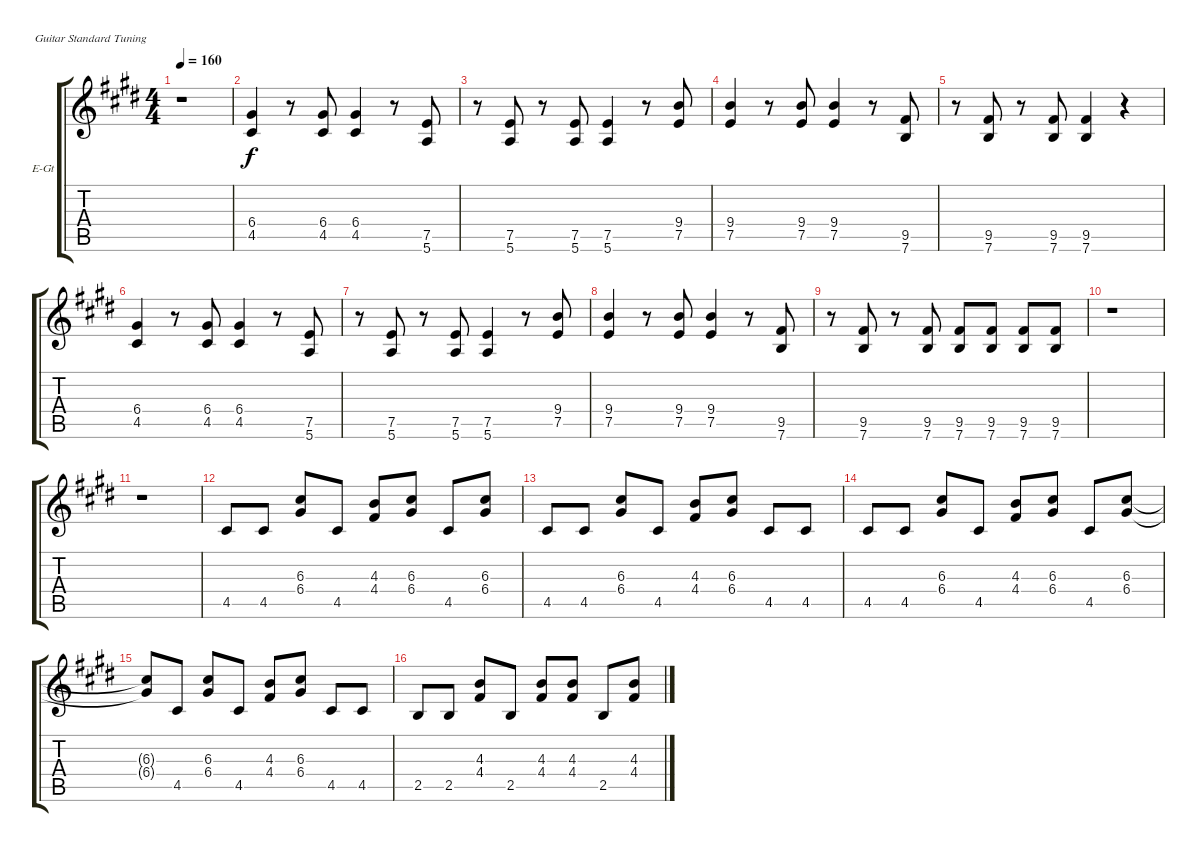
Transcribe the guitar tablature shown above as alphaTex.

\bracketExtendMode groupsimilarinstruments
\firstSystemTrackNameOrientation horizontal
\otherSystemsTrackNameOrientation horizontal
\track ("Guitar 1" "E-Gt") {instrument distortionguitar}
\staff {score tabs}
\tuning (E4 B3 G3 D3 A2 E2)
\ts (4 4)
\tempo 160
\clef g2
\ks e
r.1{dy f instrument distortionguitar} |
(6.4 4.5).4 r.8 (6.4 4.5).8 (6.4 4.5).4 r.8 (7.5 5.6).8 |
r.8 (7.5 5.6).8 r.8 (7.5 5.6).8 (7.5 5.6).4 r.8 (9.4 7.5).8 |
(9.4 7.5).4 r.8 (9.4 7.5).8 (9.4 7.5).4 r.8 (9.5 7.6).8 |
r.8 (9.5 7.6).8 r.8 (9.5 7.6).8 (9.5 7.6).4 r.4 |
(6.4 4.5).4 r.8 (6.4 4.5).8 (6.4 4.5).4 r.8 (7.5 5.6).8 |
r.8 (7.5 5.6).8 r.8 (7.5 5.6).8 (7.5 5.6).4 r.8 (9.4 7.5).8 |
(9.4 7.5).4 r.8 (9.4 7.5).8 (9.4 7.5).4 r.8 (9.5 7.6).8 |
r.8 (9.5 7.6).8 r.8 (9.5 7.6).8 (9.5 7.6).8 (9.5 7.6).8 (9.5 7.6).8 (9.5 7.6).8 |
r.1 |
r.1 |
4.5.8 4.5.8 (6.3 6.4).8 4.5.8 (4.3 4.4).8 (6.3 6.4).8 4.5.8 (6.3 6.4).8 |
4.5.8 4.5.8 (6.3 6.4).8 4.5.8 (4.3 4.4).8 (6.3 6.4).8 4.5.8 4.5.8 |
4.5.8 4.5.8 (6.3 6.4).8 4.5.8 (4.3 4.4).8 (6.3 6.4).8 4.5.8 (6.3 6.4).8 |
(6.3{t} 6.4{t}).8 4.5.8 (6.3 6.4).8 4.5.8 (4.3 4.4).8 (6.3 6.4).8 4.5.8 4.5.8 |
2.5.8 2.5.8 (4.3 4.4).8 2.5.8 (4.3 4.4).8 (4.3 4.4).8 2.5.8 (4.3 4.4).8
